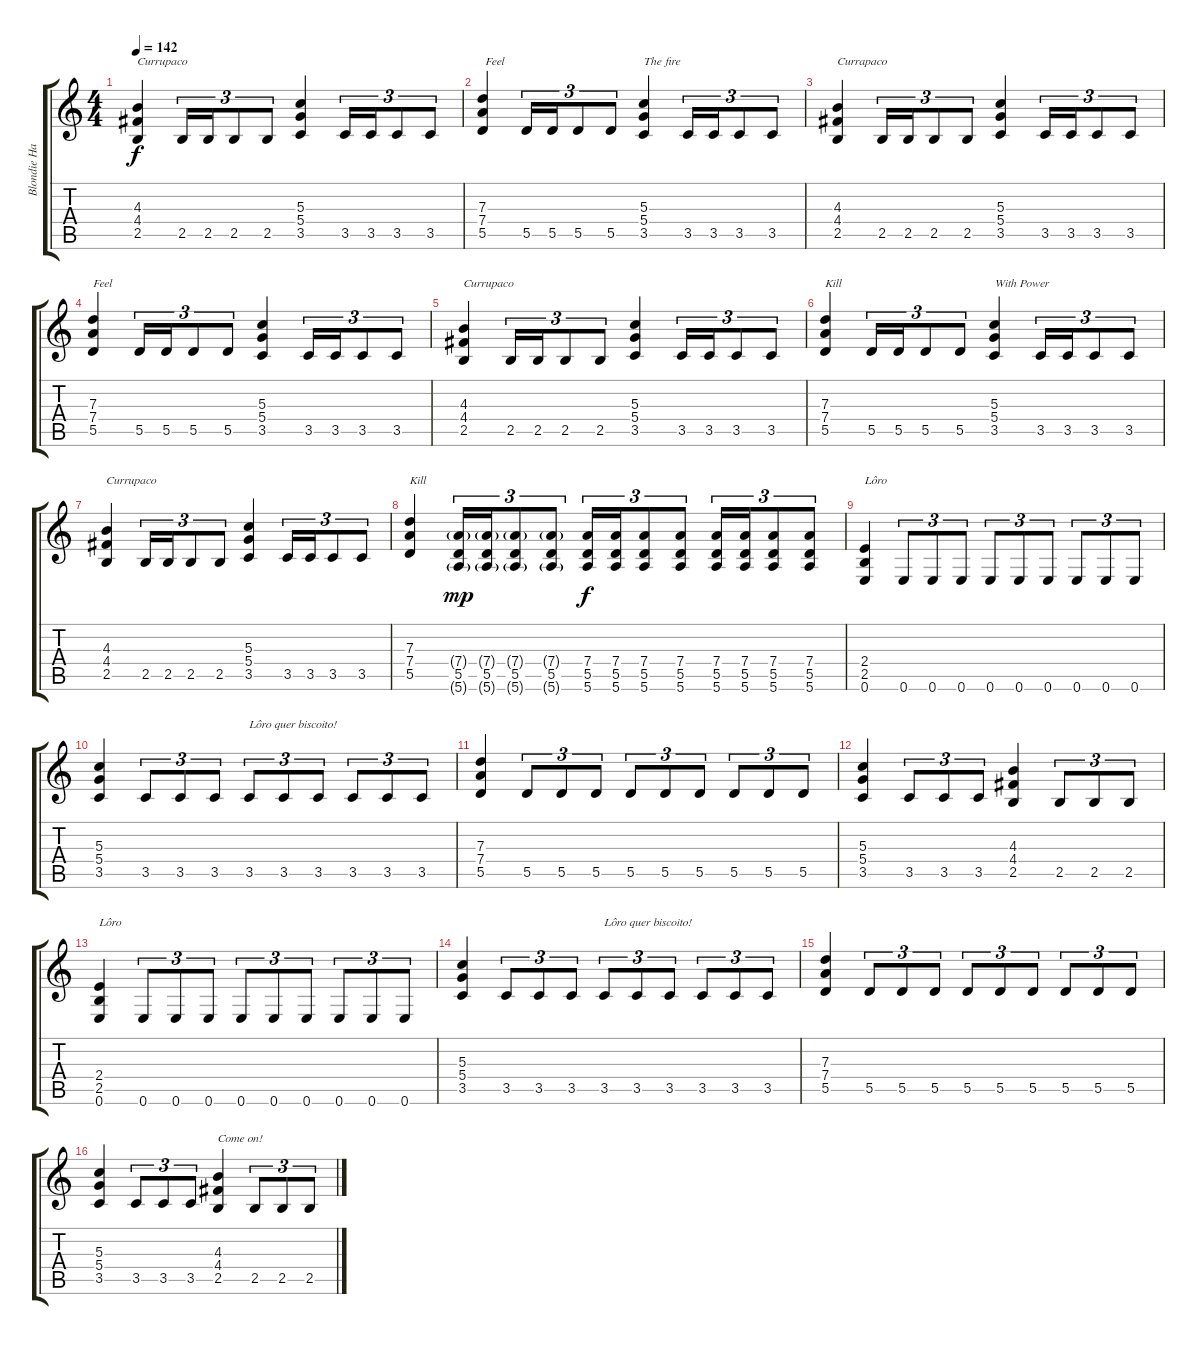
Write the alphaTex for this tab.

\track ("Blondie Hammet" "Blondie Ha") {instrument distortionguitar}
\staff {score tabs}
\tuning (E4 B3 G3 D3 A2 E2) {hide}
\ts (4 4)
\tempo 142
\clef g2
\ks c
(4.3 4.4 2.5).4{txt "Currupaco" dy f} 2.5.16{tu (3 2)} 2.5.16{tu (3 2)} 2.5.8{tu (3 2)} 2.5.8{tu (3 2)} (5.3 5.4 3.5).4 3.5.16{tu (3 2)} 3.5.16{tu (3 2)} 3.5.8{tu (3 2)} 3.5.8{tu (3 2)} |
(7.3 7.4 5.5).4{txt " Feel"} 5.5.16{tu (3 2)} 5.5.16{tu (3 2)} 5.5.8{tu (3 2)} 5.5.8{tu (3 2)} (5.3 5.4 3.5).4{txt "The fire"} 3.5.16{tu (3 2)} 3.5.16{tu (3 2)} 3.5.8{tu (3 2)} 3.5.8{tu (3 2)} |
(4.3 4.4 2.5).4{txt "Currapaco"} 2.5.16{tu (3 2)} 2.5.16{tu (3 2)} 2.5.8{tu (3 2)} 2.5.8{tu (3 2)} (5.3 5.4 3.5).4 3.5.16{tu (3 2)} 3.5.16{tu (3 2)} 3.5.8{tu (3 2)} 3.5.8{tu (3 2)} |
(7.3 7.4 5.5).4{txt "Feel"} 5.5.16{tu (3 2)} 5.5.16{tu (3 2)} 5.5.8{tu (3 2)} 5.5.8{tu (3 2)} (5.3 5.4 3.5).4 3.5.16{tu (3 2)} 3.5.16{tu (3 2)} 3.5.8{tu (3 2)} 3.5.8{tu (3 2)} |
(4.3 4.4 2.5).4{txt "Currupaco"} 2.5.16{tu (3 2)} 2.5.16{tu (3 2)} 2.5.8{tu (3 2)} 2.5.8{tu (3 2)} (5.3 5.4 3.5).4 3.5.16{tu (3 2)} 3.5.16{tu (3 2)} 3.5.8{tu (3 2)} 3.5.8{tu (3 2)} |
(7.3 7.4 5.5).4{txt "Kill "} 5.5.16{tu (3 2)} 5.5.16{tu (3 2)} 5.5.8{tu (3 2)} 5.5.8{tu (3 2)} (5.3 5.4 3.5).4{txt "With Power"} 3.5.16{tu (3 2)} 3.5.16{tu (3 2)} 3.5.8{tu (3 2)} 3.5.8{tu (3 2)} |
(4.3 4.4 2.5).4{txt "Currupaco"} 2.5.16{tu (3 2)} 2.5.16{tu (3 2)} 2.5.8{tu (3 2)} 2.5.8{tu (3 2)} (5.3 5.4 3.5).4 3.5.16{tu (3 2)} 3.5.16{tu (3 2)} 3.5.8{tu (3 2)} 3.5.8{tu (3 2)} |
(7.3 7.4 5.5).4{txt "Kill"} (7.4{g} 5.5 5.6{g}).16{tu (3 2) dy mp} (7.4{g} 5.5 5.6{g}).16{tu (3 2)} (7.4{g} 5.5 5.6{g}).8{tu (3 2)} (7.4{g} 5.5 5.6{g}).8{tu (3 2)} (7.4 5.5 5.6).16{tu (3 2) dy f} (7.4 5.5 5.6).16{tu (3 2)} (7.4 5.5 5.6).8{tu (3 2)} (7.4 5.5 5.6).8{tu (3 2)} (7.4 5.5 5.6).16{tu (3 2)} (7.4 5.5 5.6).16{tu (3 2)} (7.4 5.5 5.6).8{tu (3 2)} (7.4 5.5 5.6).8{tu (3 2)} |
(2.4 2.5 0.6).4{txt "Lôro"} 0.6.8{tu (3 2)} 0.6.8{tu (3 2)} 0.6.8{tu (3 2)} 0.6.8{tu (3 2)} 0.6.8{tu (3 2)} 0.6.8{tu (3 2)} 0.6.8{tu (3 2)} 0.6.8{tu (3 2)} 0.6.8{tu (3 2)} |
(5.3 5.4 3.5).4 3.5.8{tu (3 2)} 3.5.8{tu (3 2)} 3.5.8{tu (3 2)} 3.5.8{tu (3 2) txt "Lôro quer biscoito!"} 3.5.8{tu (3 2)} 3.5.8{tu (3 2)} 3.5.8{tu (3 2)} 3.5.8{tu (3 2)} 3.5.8{tu (3 2)} |
(7.3 7.4 5.5).4 5.5.8{tu (3 2)} 5.5.8{tu (3 2)} 5.5.8{tu (3 2)} 5.5.8{tu (3 2)} 5.5.8{tu (3 2)} 5.5.8{tu (3 2)} 5.5.8{tu (3 2)} 5.5.8{tu (3 2)} 5.5.8{tu (3 2)} |
(5.3 5.4 3.5).4 3.5.8{tu (3 2)} 3.5.8{tu (3 2)} 3.5.8{tu (3 2)} (4.3 4.4 2.5).4 2.5.8{tu (3 2)} 2.5.8{tu (3 2)} 2.5.8{tu (3 2)} |
(2.4 2.5 0.6).4{txt "Lôro"} 0.6.8{tu (3 2)} 0.6.8{tu (3 2)} 0.6.8{tu (3 2)} 0.6.8{tu (3 2)} 0.6.8{tu (3 2)} 0.6.8{tu (3 2)} 0.6.8{tu (3 2)} 0.6.8{tu (3 2)} 0.6.8{tu (3 2)} |
(5.3 5.4 3.5).4 3.5.8{tu (3 2)} 3.5.8{tu (3 2)} 3.5.8{tu (3 2)} 3.5.8{tu (3 2) txt "Lôro quer biscoito!"} 3.5.8{tu (3 2)} 3.5.8{tu (3 2)} 3.5.8{tu (3 2)} 3.5.8{tu (3 2)} 3.5.8{tu (3 2)} |
(7.3 7.4 5.5).4 5.5.8{tu (3 2)} 5.5.8{tu (3 2)} 5.5.8{tu (3 2)} 5.5.8{tu (3 2)} 5.5.8{tu (3 2)} 5.5.8{tu (3 2)} 5.5.8{tu (3 2)} 5.5.8{tu (3 2)} 5.5.8{tu (3 2)} |
(5.3 5.4 3.5).4 3.5.8{tu (3 2)} 3.5.8{tu (3 2)} 3.5.8{tu (3 2)} (4.3 4.4 2.5).4{txt "Come on!"} 2.5.8{tu (3 2)} 2.5.8{tu (3 2)} 2.5.8{tu (3 2)}
